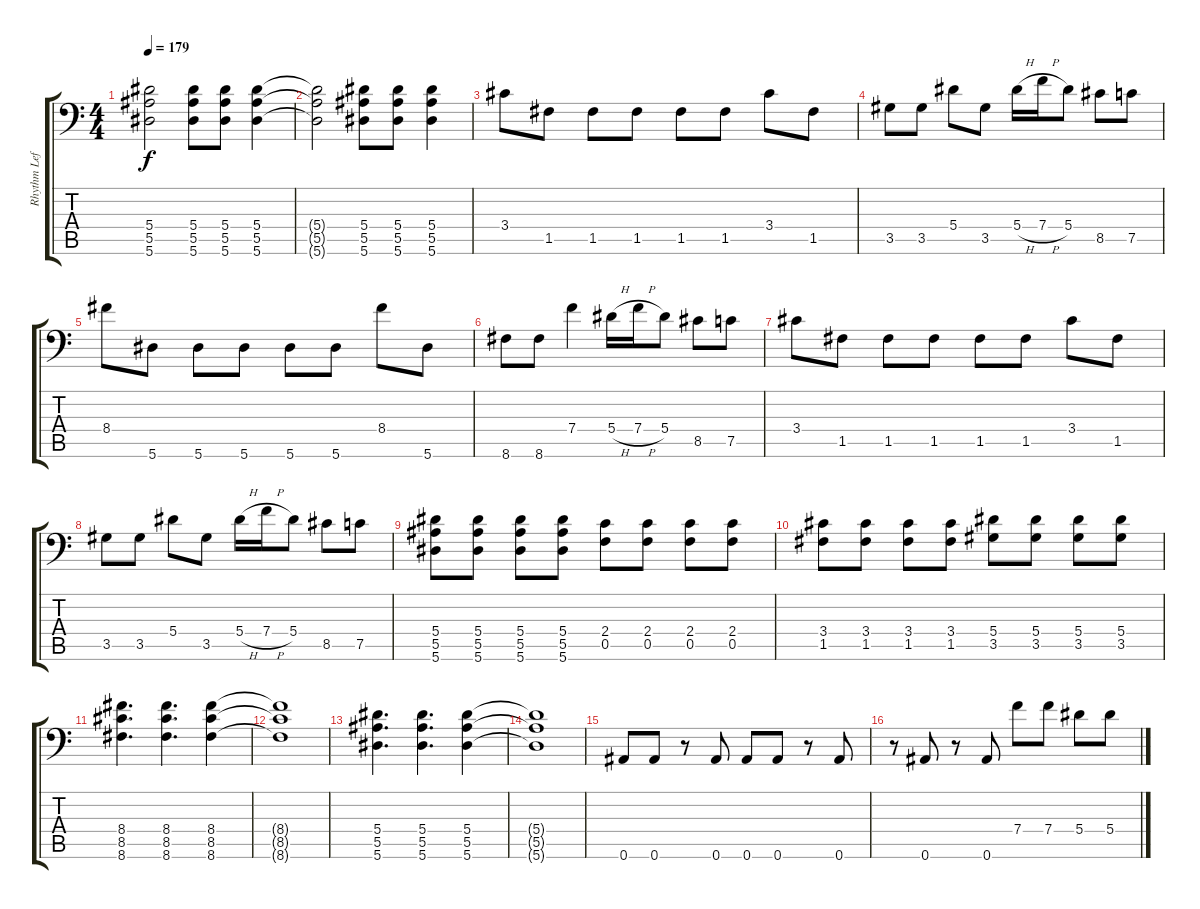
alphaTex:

\track ("Rhythm Left" "Rhythm Lef") {instrument distortionguitar}
\staff {score tabs}
\tuning (C4 G3 Eb3 Bb2 F2 Bb1) {hide}
\ts (4 4)
\tempo 179
\clef f4
\ks c
(5.4 5.5 5.6).2{dy f} (5.4 5.5 5.6).8 (5.4 5.5 5.6).8 (5.4 5.5 5.6).4 |
(5.4{t} 5.5{t} 5.6{t}).2 (5.4 5.5 5.6).8 (5.4 5.5 5.6).8 (5.4 5.5 5.6).4 |
3.4.8 1.5.8 1.5.8 1.5.8 1.5.8 1.5.8 3.4.8 1.5.8 |
3.5.8 3.5.8 5.4.8 3.5.8 5.4{h}.16 7.4{h}.16 5.4.8 8.5.8 7.5.8 |
8.4.8 5.6.8 5.6.8 5.6.8 5.6.8 5.6.8 8.4.8 5.6.8 |
8.6.8 8.6.8 7.4.4 5.4{h}.16 7.4{h}.16 5.4.8 8.5.8 7.5.8 |
3.4.8 1.5.8 1.5.8 1.5.8 1.5.8 1.5.8 3.4.8 1.5.8 |
3.5.8 3.5.8 5.4.8 3.5.8 5.4{h}.16 7.4{h}.16 5.4.8 8.5.8 7.5.8 |
(5.4 5.5 5.6).8 (5.4 5.5 5.6).8 (5.4 5.5 5.6).8 (5.4 5.5 5.6).8 (2.4 0.5).8 (2.4 0.5).8 (2.4 0.5).8 (2.4 0.5).8 |
(3.4 1.5).8 (3.4 1.5).8 (3.4 1.5).8 (3.4 1.5).8 (5.4 3.5).8 (5.4 3.5).8 (5.4 3.5).8 (5.4 3.5).8 |
(8.4 8.5 8.6).4{d} (8.4 8.5 8.6).4{d} (8.4 8.5 8.6).4 |
(8.4{t} 8.5{t} 8.6{t}).1 |
(5.4 5.5 5.6).4{d} (5.4 5.5 5.6).4{d} (5.4 5.5 5.6).4 |
(5.4{t} 5.5{t} 5.6{t}).1 |
0.6.8 0.6.8 r.8 0.6.8 0.6.8 0.6.8 r.8 0.6.8 |
r.8 0.6.8 r.8 0.6.8 7.4.8 7.4.8 5.4.8 5.4.8
